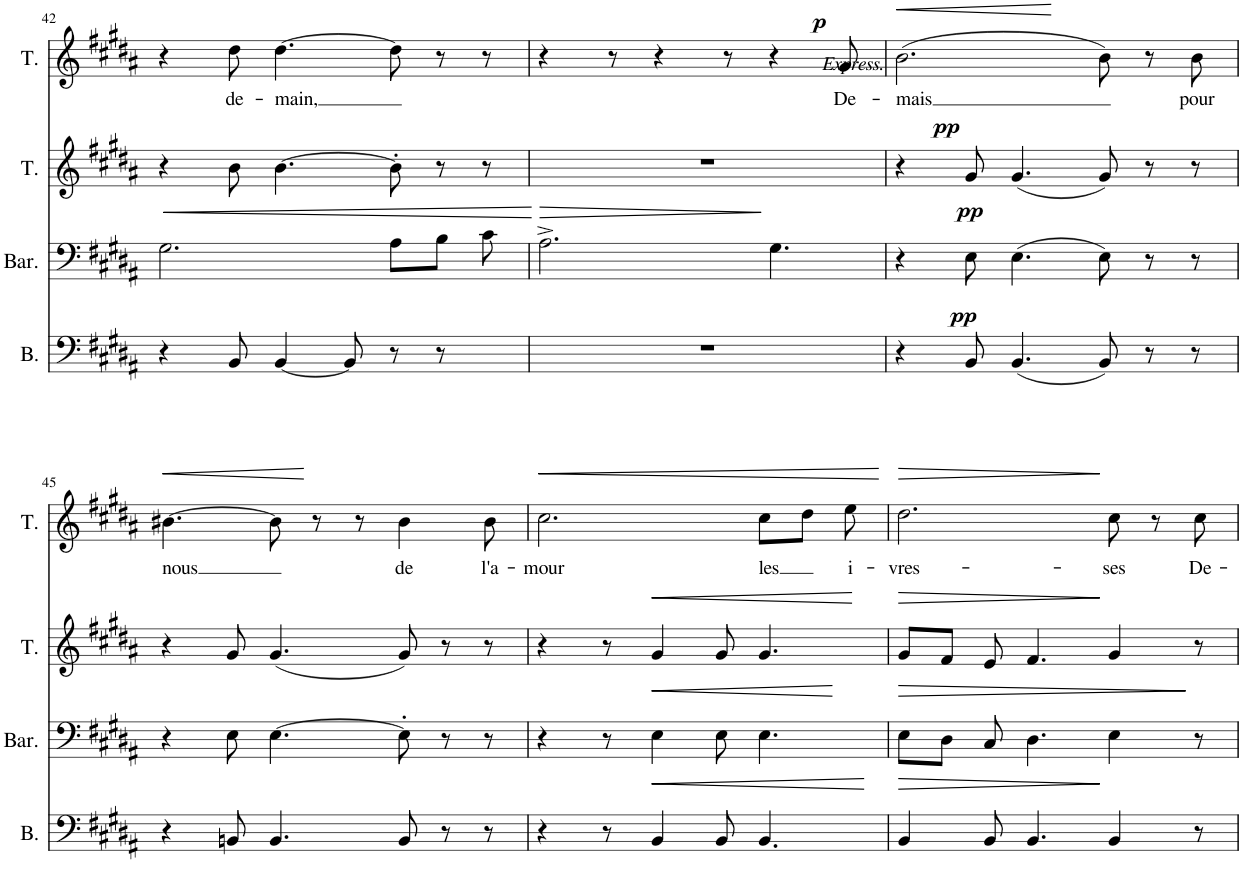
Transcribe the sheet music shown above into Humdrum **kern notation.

**kern	**dynam	**kern	**dynam	**kern	**dynam	**kern	**text	**dynam
*part4	*part4	*part3	*part3	*part2	*part2	*part1	*part1	*part1
*staff4	*staff4	*staff3	*staff3	*staff2	*staff2	*staff1	*staff1	*staff1
*I"Basse	*	*I"Baryton	*	*I"Ténor	*	*I"Ténor	*	*
*I'B.	*	*I'Bar.	*	*I'T.	*	*I'T.	*	*
!!LO:PB:g=z
*clefF4	*	*clefF4	*	*clefG2	*	*clefG2	*	*
*k[f#c#g#d#a#]	*	*k[f#c#g#d#a#]	*	*k[f#c#g#d#a#]	*	*k[f#c#g#d#a#]	*	*
*M9/8	*	*M9/8	*	*M9/8	*	*M9/8	*	*
=42	=42	=42	=42	=42	=42	=42	=42	=42
!	!	!	!LO:HP:b	!	!	!	!	!
4r	.	2.G#\	<	4r	.	4r	.	.
!	!	!	!	!	!	!	!LO:LY:b	!
8BB/	.	.	.	8b\	.	8dd#\	de-	.
!	!	!	!	!	!	!	!LO:LY:b	!
[<4BB/	.	.	.	[>4.b\	.	[>4.dd#\	-main,	.
8BB/]	.	.	.	.	.	.	.	.
8r	.	8A#\L	.	8b'\]	.	8dd#\]	.	.
8r	.	8B\J	.	8r	.	8r	.	.
8ryy	.	8c#\	.	8r	.	8r	.	.
.	.	.	[	.	.	.	.	.
=43	=43	=43	=43	=43	=43	=43	=43	=43
!	!	!	!LO:HP:b	!	!	!	!	!
8%9r	.	2.A#^\	>	8%9r	.	4r	.	.
.	.	.	.	.	.	8r	.	.
.	.	.	.	.	.	4r	.	.
.	.	.	.	.	.	8r	.	.
.	.	4.G#\	]	.	.	4r	.	.
!	!	!	!	!	!	!LO:TX:b:i:t=Express.	!	!
!	!	!	!	!	!	!	!LO:LY:b	!LO:DY:a
.	.	.	.	.	.	8g#/	De-	p
=44	=44	=44	=44	=44	=44	=44	=44	=44
!	!	!	!	!	!	!	!LO:LY:b	!LO:HP:b
4r	.	4r	.	4r	.	(2.b\	-mais	<
!	!LO:DY:a	!	!LO:DY:a	!	!LO:DY:a	!	!	!
8BB/	pp	8E\	pp	8g#/	pp	.	.	.
(4.BB/	.	(4.E\	.	(4.g#/	.	.	.	.
8BB/)	.	8E\)	.	8g#/)	.	8b\)	.	[
8r	.	8r	.	8r	.	8r	.	.
!	!	!	!	!	!	!	!LO:LY:b	!
8r	.	8r	.	8r	.	8b\	pour	.
!!LO:LB:g=z
=45	=45	=45	=45	=45	=45	=45	=45	=45
*k[f#c#g#d#a#]	*	*k[f#c#g#d#a#]	*	*k[f#c#g#d#a#]	*	*k[f#c#g#d#a#]	*	*
!	!	!	!	!	!	!	!LO:LY:b	!LO:HP:b
4r	.	4r	.	4r	.	[>4.b#X\	nous	<
8BBn/	.	8E\	.	8g#/	.	.	.	.
4.BB/	.	[>4.E\	.	(4.g#/	.	8b#\]	.	.
.	.	.	.	.	.	8r	.	[
.	.	.	.	.	.	8r	.	.
!	!	!	!	!	!	!	!LO:LY:b	!
8BB/	.	8E'\]	.	8g#/)	.	4b#\	de	.
8r	.	8r	.	8r	.	.	.	.
!	!	!	!	!	!	!	!LO:LY:b	!
8r	.	8r	.	8r	.	8b#\	l'a-	.
=46	=46	=46	=46	=46	=46	=46	=46	=46
!	!	!	!	!	!	!	!LO:LY:b	!LO:HP:b
4r	.	4r	.	4r	.	2.cc#\	-mour	<
8r	.	8r	.	8r	.	.	.	.
!	!LO:HP:b	!	!LO:HP:b	!	!LO:HP:b	!	!	!
4BB/	<	4E\	<	4g#/	<	.	.	.
8BB/	.	8E\	.	8g#/	.	.	.	.
!	!	!	!	!	!	!	!LO:LY:b	!
4.BB/	.	4.E\	.	4.g#/	.	8cc#\L	les	.
.	.	.	.	.	.	8dd#\J	.	.
!	!	!	!	!	!	!	!LO:LY:b	!
.	.	.	.	.	.	8ee\	i-	.
.	[	.	[	.	[	.	.	[
=47	=47	=47	=47	=47	=47	=47	=47	=47
!	!LO:HP:b	!	!LO:HP:b	!	!LO:HP:b	!	!LO:LY:b	!LO:HP:b
4BB/	>	8E\L	>	8g#/L	>	2.dd#\	-vres-	>
.	.	8D#\J	.	8f#/J	.	.	.	.
8BB/	.	8C#/	.	8e/	.	.	.	.
4.BB/	.	4.D#\	.	4.f#/	.	.	.	.
!	!	!	!	!	!	!	!LO:LY:b	!
4BB/	]	4E\	.	4g#/	]	8cc#\	-ses	]
.	.	.	.	.	.	8r	.	.
!	!	!	!	!	!	!	!LO:LY:b	!
8r	.	8r	]	8r	.	8cc#\	De-	.
=	=	=	=	=	=	=	=	=
*-	*-	*-	*-	*-	*-	*-	*-	*-
